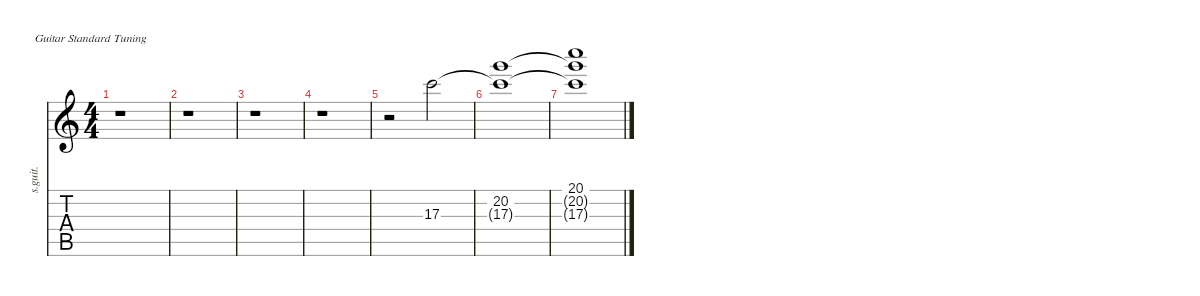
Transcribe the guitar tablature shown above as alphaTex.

\defaultSystemsLayout 4
\hideDynamics
\bracketExtendMode nobrackets
\track ("Studio" "s.guit.") {instrument stringensemble2}
\staff {score tabs}
\tuning (E4 B3 G3 D3 A2 E2)
\displaytranspose 12
\ts (4 4)
\tempo (149 hide)
\clef g2
\ks c
r.1{dy f} |
r.1 |
r.1 |
r.1 |
r.2 17.3.2{lyrics (0 "") lyrics (1 "") lyrics (2 "") lyrics (3 "") lyrics (4 "")} |
(20.2 17.3{t}).1{lyrics (0 "") lyrics (1 "") lyrics (2 "") lyrics (3 "") lyrics (4 "")} |
(20.1 20.2{t} 17.3{t}).1{lyrics (0 "") lyrics (1 "") lyrics (2 "") lyrics (3 "") lyrics (4 "")}
